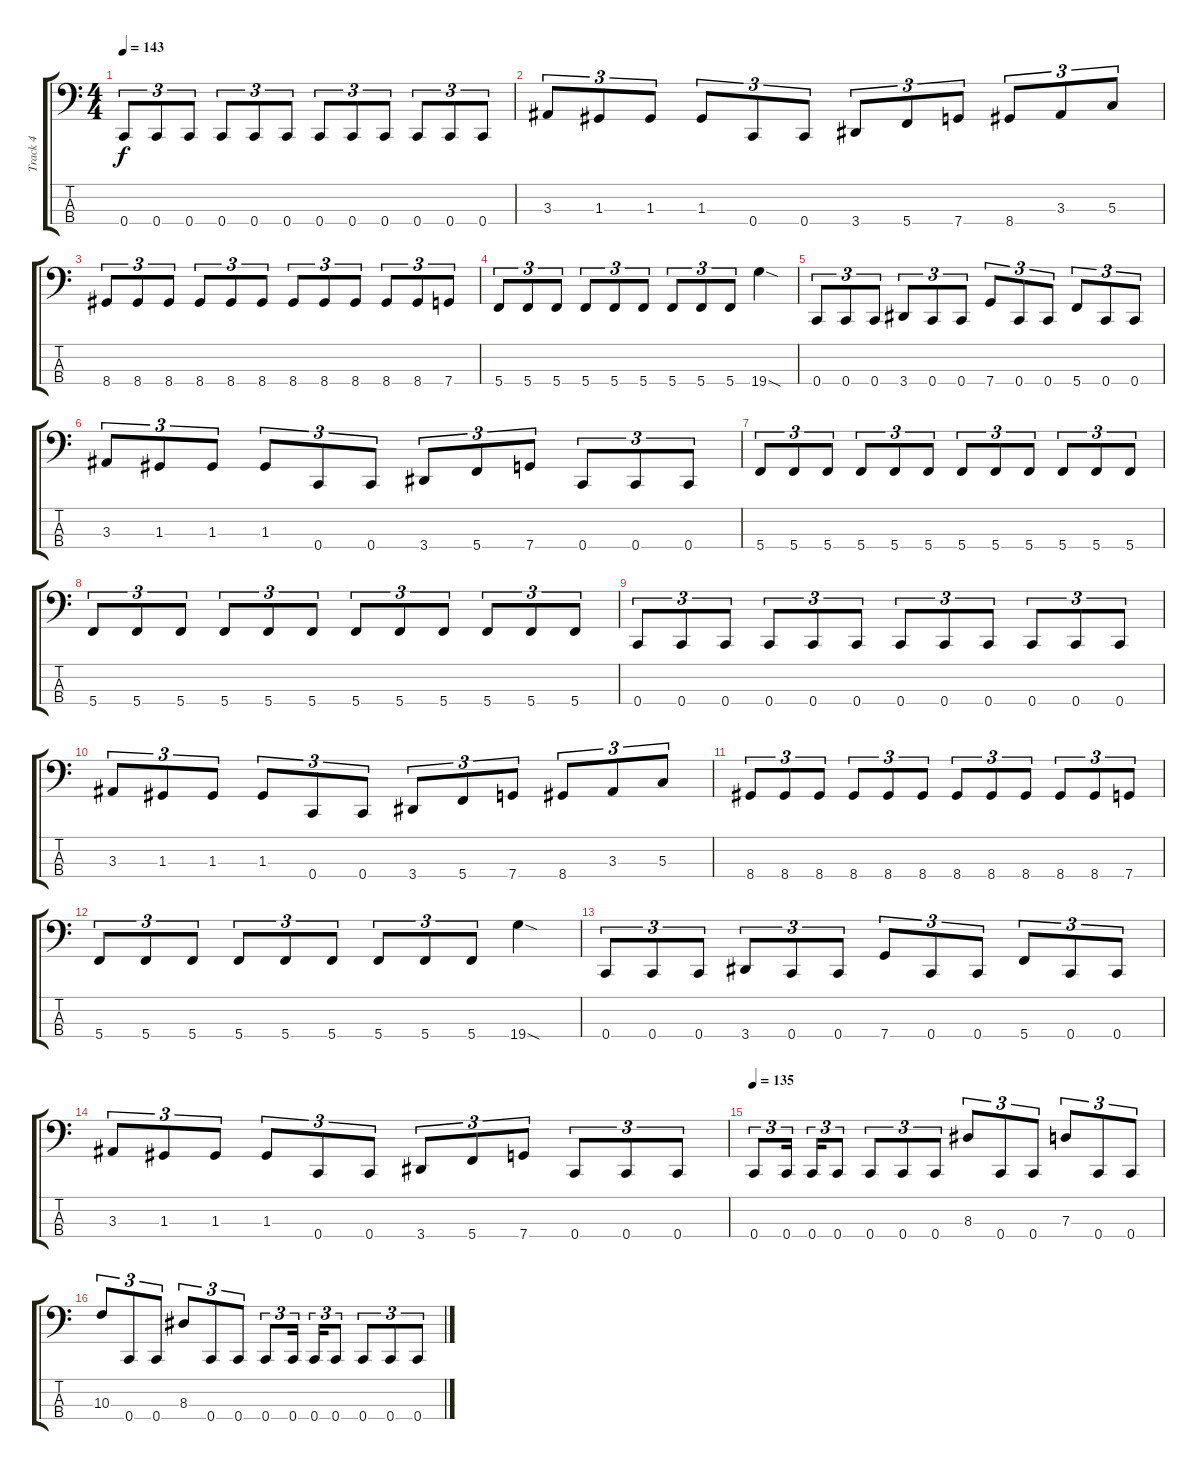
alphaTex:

\track ("Track 4" "Track 4") {instrument electricbasspick}
\staff {score tabs}
\tuning (F2 C2 G1 C1) {hide}
\ts (4 4)
\tempo 143
\clef f4
\ks c
0.4.8{tu (3 2) dy f} 0.4.8{tu (3 2)} 0.4.8{tu (3 2)} 0.4.8{tu (3 2)} 0.4.8{tu (3 2)} 0.4.8{tu (3 2)} 0.4.8{tu (3 2)} 0.4.8{tu (3 2)} 0.4.8{tu (3 2)} 0.4.8{tu (3 2)} 0.4.8{tu (3 2)} 0.4.8{tu (3 2)} |
3.3.8{tu (3 2)} 1.3.8{tu (3 2)} 1.3.8{tu (3 2)} 1.3.8{tu (3 2)} 0.4.8{tu (3 2)} 0.4.8{tu (3 2)} 3.4.8{tu (3 2)} 5.4.8{tu (3 2)} 7.4.8{tu (3 2)} 8.4.8{tu (3 2)} 3.3.8{tu (3 2)} 5.3.8{tu (3 2)} |
8.4.8{tu (3 2)} 8.4.8{tu (3 2)} 8.4.8{tu (3 2)} 8.4.8{tu (3 2)} 8.4.8{tu (3 2)} 8.4.8{tu (3 2)} 8.4.8{tu (3 2)} 8.4.8{tu (3 2)} 8.4.8{tu (3 2)} 8.4.8{tu (3 2)} 8.4.8{tu (3 2)} 7.4.8{tu (3 2)} |
5.4.8{tu (3 2)} 5.4.8{tu (3 2)} 5.4.8{tu (3 2)} 5.4.8{tu (3 2)} 5.4.8{tu (3 2)} 5.4.8{tu (3 2)} 5.4.8{tu (3 2)} 5.4.8{tu (3 2)} 5.4.8{tu (3 2)} 19.4{sod}.4 |
0.4.8{tu (3 2)} 0.4.8{tu (3 2)} 0.4.8{tu (3 2)} 3.4.8{tu (3 2)} 0.4.8{tu (3 2)} 0.4.8{tu (3 2)} 7.4.8{tu (3 2)} 0.4.8{tu (3 2)} 0.4.8{tu (3 2)} 5.4.8{tu (3 2)} 0.4.8{tu (3 2)} 0.4.8{tu (3 2)} |
3.3.8{tu (3 2)} 1.3.8{tu (3 2)} 1.3.8{tu (3 2)} 1.3.8{tu (3 2)} 0.4.8{tu (3 2)} 0.4.8{tu (3 2)} 3.4.8{tu (3 2)} 5.4.8{tu (3 2)} 7.4.8{tu (3 2)} 0.4.8{tu (3 2)} 0.4.8{tu (3 2)} 0.4.8{tu (3 2)} |
5.4.8{tu (3 2)} 5.4.8{tu (3 2)} 5.4.8{tu (3 2)} 5.4.8{tu (3 2)} 5.4.8{tu (3 2)} 5.4.8{tu (3 2)} 5.4.8{tu (3 2)} 5.4.8{tu (3 2)} 5.4.8{tu (3 2)} 5.4.8{tu (3 2)} 5.4.8{tu (3 2)} 5.4.8{tu (3 2)} |
5.4.8{tu (3 2)} 5.4.8{tu (3 2)} 5.4.8{tu (3 2)} 5.4.8{tu (3 2)} 5.4.8{tu (3 2)} 5.4.8{tu (3 2)} 5.4.8{tu (3 2)} 5.4.8{tu (3 2)} 5.4.8{tu (3 2)} 5.4.8{tu (3 2)} 5.4.8{tu (3 2)} 5.4.8{tu (3 2)} |
0.4.8{tu (3 2)} 0.4.8{tu (3 2)} 0.4.8{tu (3 2)} 0.4.8{tu (3 2)} 0.4.8{tu (3 2)} 0.4.8{tu (3 2)} 0.4.8{tu (3 2)} 0.4.8{tu (3 2)} 0.4.8{tu (3 2)} 0.4.8{tu (3 2)} 0.4.8{tu (3 2)} 0.4.8{tu (3 2)} |
3.3.8{tu (3 2)} 1.3.8{tu (3 2)} 1.3.8{tu (3 2)} 1.3.8{tu (3 2)} 0.4.8{tu (3 2)} 0.4.8{tu (3 2)} 3.4.8{tu (3 2)} 5.4.8{tu (3 2)} 7.4.8{tu (3 2)} 8.4.8{tu (3 2)} 3.3.8{tu (3 2)} 5.3.8{tu (3 2)} |
8.4.8{tu (3 2)} 8.4.8{tu (3 2)} 8.4.8{tu (3 2)} 8.4.8{tu (3 2)} 8.4.8{tu (3 2)} 8.4.8{tu (3 2)} 8.4.8{tu (3 2)} 8.4.8{tu (3 2)} 8.4.8{tu (3 2)} 8.4.8{tu (3 2)} 8.4.8{tu (3 2)} 7.4.8{tu (3 2)} |
5.4.8{tu (3 2)} 5.4.8{tu (3 2)} 5.4.8{tu (3 2)} 5.4.8{tu (3 2)} 5.4.8{tu (3 2)} 5.4.8{tu (3 2)} 5.4.8{tu (3 2)} 5.4.8{tu (3 2)} 5.4.8{tu (3 2)} 19.4{sod}.4 |
0.4.8{tu (3 2)} 0.4.8{tu (3 2)} 0.4.8{tu (3 2)} 3.4.8{tu (3 2)} 0.4.8{tu (3 2)} 0.4.8{tu (3 2)} 7.4.8{tu (3 2)} 0.4.8{tu (3 2)} 0.4.8{tu (3 2)} 5.4.8{tu (3 2)} 0.4.8{tu (3 2)} 0.4.8{tu (3 2)} |
3.3.8{tu (3 2)} 1.3.8{tu (3 2)} 1.3.8{tu (3 2)} 1.3.8{tu (3 2)} 0.4.8{tu (3 2)} 0.4.8{tu (3 2)} 3.4.8{tu (3 2)} 5.4.8{tu (3 2)} 7.4.8{tu (3 2)} 0.4.8{tu (3 2)} 0.4.8{tu (3 2)} 0.4.8{tu (3 2)} |
\tempo 135
0.4.8{tu (3 2)} 0.4.16{tu (3 2) beam splitsecondary} 0.4.16{tu (3 2)} 0.4.8{tu (3 2)} 0.4.8{tu (3 2)} 0.4.8{tu (3 2)} 0.4.8{tu (3 2)} 8.3.8{tu (3 2)} 0.4.8{tu (3 2)} 0.4.8{tu (3 2)} 7.3.8{tu (3 2)} 0.4.8{tu (3 2)} 0.4.8{tu (3 2)} |
10.3.8{tu (3 2)} 0.4.8{tu (3 2)} 0.4.8{tu (3 2)} 8.3.8{tu (3 2)} 0.4.8{tu (3 2)} 0.4.8{tu (3 2)} 0.4.8{tu (3 2)} 0.4.16{tu (3 2) beam splitsecondary} 0.4.16{tu (3 2)} 0.4.8{tu (3 2)} 0.4.8{tu (3 2)} 0.4.8{tu (3 2)} 0.4.8{tu (3 2)}
